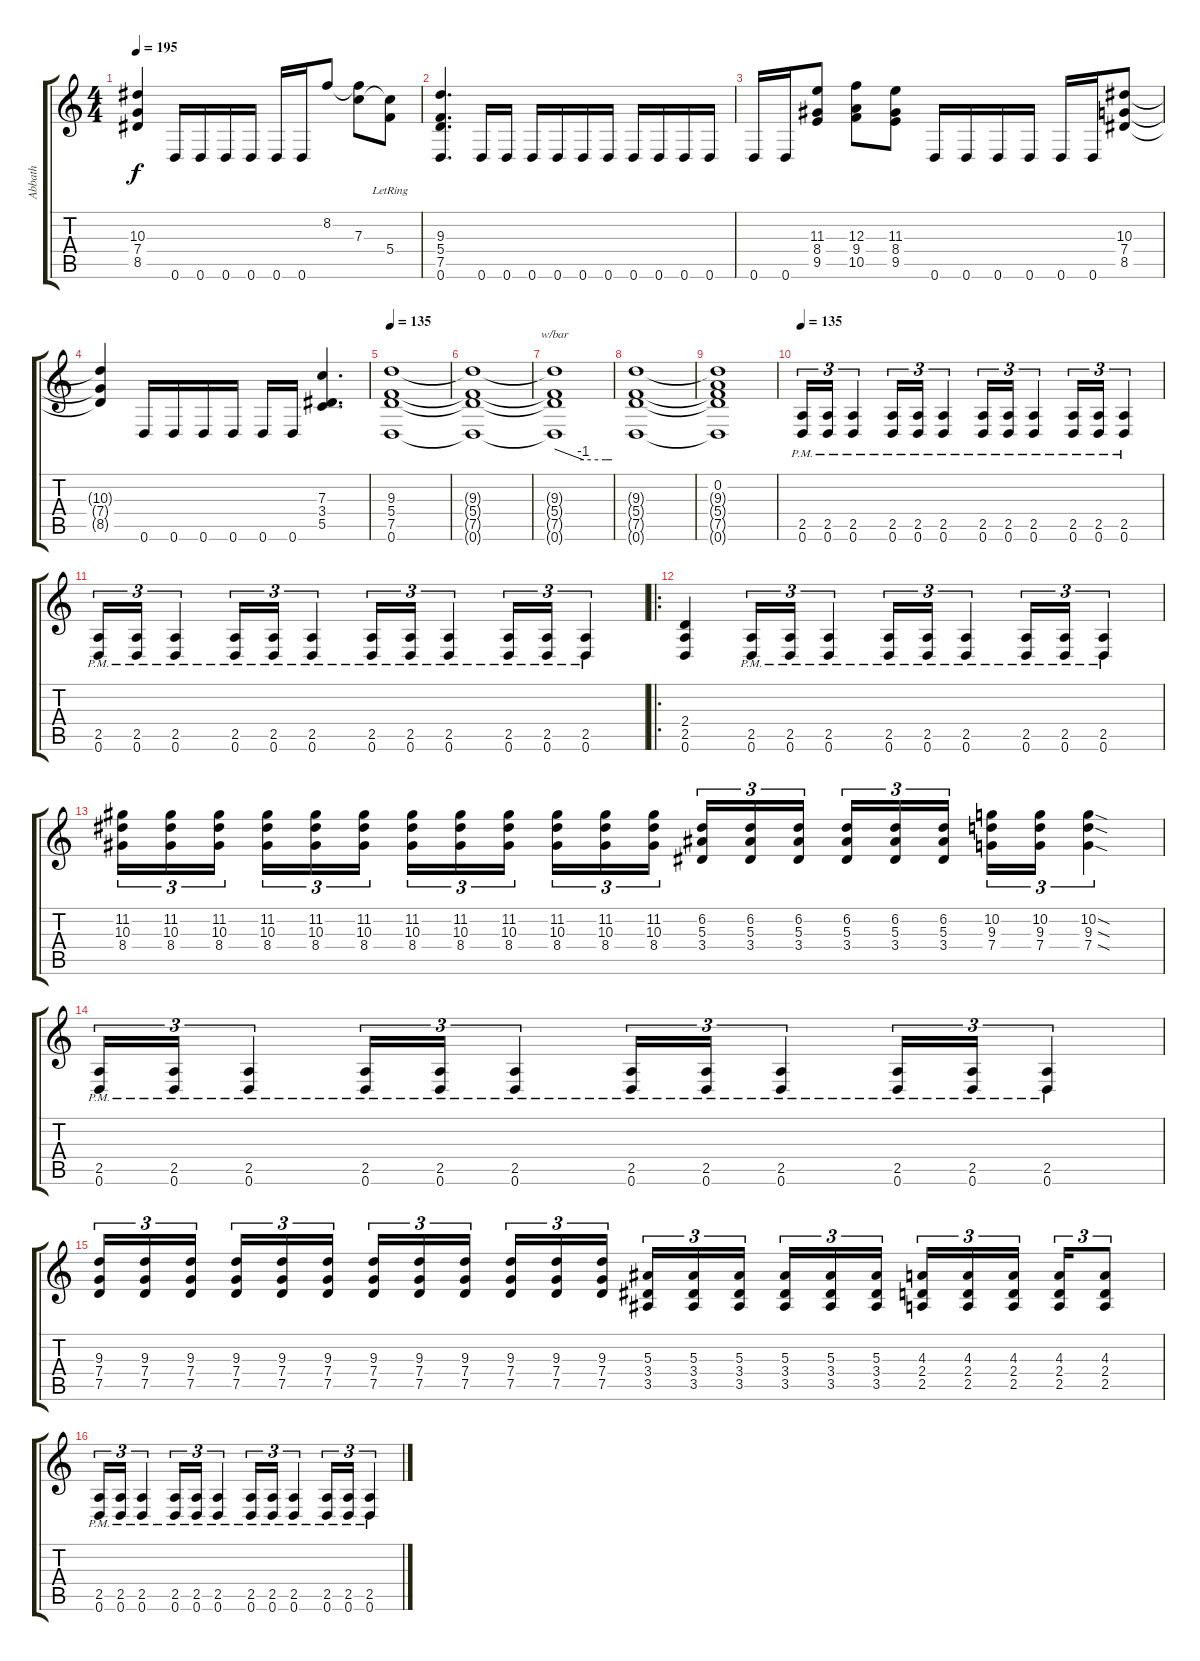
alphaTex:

\track ("Abbath" "Abbath") {instrument distortionguitar}
\staff {score tabs}
\tuning (D4 A3 F3 C3 G2 D2) {hide}
\ts (4 4)
\tempo 195
\clef g2
\ks c
(10.3{t} 7.4{t} 8.5{t}).4{dy f} 0.6.16 0.6.16 0.6.16 0.6.16 0.6.16 0.6.16 8.2.8 (8.2{t} 7.3).8 (7.3{t} 5.4{lr}).8 |
(9.3 5.4 7.5 0.6).4{d} 0.6.16 0.6.16 0.6.16 0.6.16 0.6.16 0.6.16 0.6.16 0.6.16 0.6.16 0.6.16 |
0.6.16 0.6.16 (11.3 8.4 9.5).8 (12.3 9.4 10.5).8 (11.3 8.4 9.5).8 0.6.16 0.6.16 0.6.16 0.6.16 0.6.16 0.6.16 (10.3 7.4 8.5).8 |
(10.3{t} 7.4{t} 8.5{t}).4 0.6.16 0.6.16 0.6.16 0.6.16 0.6.16 0.6.16 (7.3 3.4 5.5).4{d} |
\tempo 135
(9.3 5.4 7.5 0.6).1 |
(9.3{t} 5.4{t} 7.5{t} 0.6{t}).1 |
(9.3{t} 5.4{t} 7.5{t} 0.6{t}).1{tbe (custom default 0 0 30 -4 53 -4 60 -4)} |
(9.3{t} 5.4{t} 7.5{t} 0.6{t}).1 |
(0.2 9.3{t} 5.4{t} 7.5{t} 0.6{t}).1 |
\tempo 135
(2.5{pm} 0.6{pm}).16{tu (3 2)} (2.5{pm} 0.6{pm}).16{tu (3 2)} (2.5{pm} 0.6{pm}).4{tu (3 2)} (2.5{pm} 0.6{pm}).16{tu (3 2)} (2.5{pm} 0.6{pm}).16{tu (3 2)} (2.5{pm} 0.6{pm}).4{tu (3 2)} (2.5{pm} 0.6{pm}).16{tu (3 2)} (2.5{pm} 0.6{pm}).16{tu (3 2)} (2.5{pm} 0.6{pm}).4{tu (3 2)} (2.5{pm} 0.6{pm}).16{tu (3 2)} (2.5{pm} 0.6{pm}).16{tu (3 2)} (2.5{pm} 0.6{pm}).4{tu (3 2)} |
(2.5{pm} 0.6{pm}).16{tu (3 2)} (2.5{pm} 0.6{pm}).16{tu (3 2)} (2.5{pm} 0.6{pm}).4{tu (3 2)} (2.5{pm} 0.6{pm}).16{tu (3 2)} (2.5{pm} 0.6{pm}).16{tu (3 2)} (2.5{pm} 0.6{pm}).4{tu (3 2)} (2.5{pm} 0.6{pm}).16{tu (3 2)} (2.5{pm} 0.6{pm}).16{tu (3 2)} (2.5{pm} 0.6{pm}).4{tu (3 2)} (2.5{pm} 0.6{pm}).16{tu (3 2)} (2.5{pm} 0.6{pm}).16{tu (3 2)} (2.5{pm} 0.6{pm}).4{tu (3 2)} |
\ro
(2.4 2.5 0.6).4 (2.5{pm} 0.6{pm}).16{tu (3 2)} (2.5{pm} 0.6{pm}).16{tu (3 2)} (2.5{pm} 0.6{pm}).4{tu (3 2)} (2.5{pm} 0.6{pm}).16{tu (3 2)} (2.5{pm} 0.6{pm}).16{tu (3 2)} (2.5{pm} 0.6{pm}).4{tu (3 2)} (2.5{pm} 0.6{pm}).16{tu (3 2)} (2.5{pm} 0.6{pm}).16{tu (3 2)} (2.5{pm} 0.6{pm}).4{tu (3 2)} |
(11.2 10.3 8.4).16{tu (3 2)} (11.2 10.3 8.4).16{tu (3 2)} (11.2 10.3 8.4).16{tu (3 2) beam splitsecondary} (11.2 10.3 8.4).16{tu (3 2)} (11.2 10.3 8.4).16{tu (3 2)} (11.2 10.3 8.4).16{tu (3 2)} (11.2 10.3 8.4).16{tu (3 2)} (11.2 10.3 8.4).16{tu (3 2)} (11.2 10.3 8.4).16{tu (3 2) beam splitsecondary} (11.2 10.3 8.4).16{tu (3 2)} (11.2 10.3 8.4).16{tu (3 2)} (11.2 10.3 8.4).16{tu (3 2)} (6.2 5.3 3.4).16{tu (3 2)} (6.2 5.3 3.4).16{tu (3 2)} (6.2 5.3 3.4).16{tu (3 2) beam splitsecondary} (6.2 5.3 3.4).16{tu (3 2)} (6.2 5.3 3.4).16{tu (3 2)} (6.2 5.3 3.4).16{tu (3 2)} (10.2 9.3 7.4).16{tu (3 2)} (10.2 9.3 7.4).16{tu (3 2)} (10.2{sod} 9.3{sod} 7.4{sod}).4{tu (3 2)} |
(2.5{pm} 0.6{pm}).16{tu (3 2)} (2.5{pm} 0.6{pm}).16{tu (3 2)} (2.5{pm} 0.6{pm}).4{tu (3 2)} (2.5{pm} 0.6{pm}).16{tu (3 2)} (2.5{pm} 0.6{pm}).16{tu (3 2)} (2.5{pm} 0.6{pm}).4{tu (3 2)} (2.5{pm} 0.6{pm}).16{tu (3 2)} (2.5{pm} 0.6{pm}).16{tu (3 2)} (2.5{pm} 0.6{pm}).4{tu (3 2)} (2.5{pm} 0.6{pm}).16{tu (3 2)} (2.5{pm} 0.6{pm}).16{tu (3 2)} (2.5{pm} 0.6{pm}).4{tu (3 2)} |
(9.3 7.4 7.5).16{tu (3 2)} (9.3 7.4 7.5).16{tu (3 2)} (9.3 7.4 7.5).16{tu (3 2) beam splitsecondary} (9.3 7.4 7.5).16{tu (3 2)} (9.3 7.4 7.5).16{tu (3 2)} (9.3 7.4 7.5).16{tu (3 2)} (9.3 7.4 7.5).16{tu (3 2)} (9.3 7.4 7.5).16{tu (3 2)} (9.3 7.4 7.5).16{tu (3 2) beam splitsecondary} (9.3 7.4 7.5).16{tu (3 2)} (9.3 7.4 7.5).16{tu (3 2)} (9.3 7.4 7.5).16{tu (3 2)} (5.3 3.4 3.5).16{tu (3 2)} (5.3 3.4 3.5).16{tu (3 2)} (5.3 3.4 3.5).16{tu (3 2) beam splitsecondary} (5.3 3.4 3.5).16{tu (3 2)} (5.3 3.4 3.5).16{tu (3 2)} (5.3 3.4 3.5).16{tu (3 2)} (4.3 2.4 2.5).16{tu (3 2)} (4.3 2.4 2.5).16{tu (3 2)} (4.3 2.4 2.5).16{tu (3 2) beam splitsecondary} (4.3 2.4 2.5).16{tu (3 2)} (4.3 2.4 2.5).8{tu (3 2)} |
(2.5{pm} 0.6{pm}).16{tu (3 2)} (2.5{pm} 0.6{pm}).16{tu (3 2)} (2.5{pm} 0.6{pm}).4{tu (3 2)} (2.5{pm} 0.6{pm}).16{tu (3 2)} (2.5{pm} 0.6{pm}).16{tu (3 2)} (2.5{pm} 0.6{pm}).4{tu (3 2)} (2.5{pm} 0.6{pm}).16{tu (3 2)} (2.5{pm} 0.6{pm}).16{tu (3 2)} (2.5{pm} 0.6{pm}).4{tu (3 2)} (2.5{pm} 0.6{pm}).16{tu (3 2)} (2.5{pm} 0.6{pm}).16{tu (3 2)} (2.5{pm} 0.6{pm}).4{tu (3 2)}
